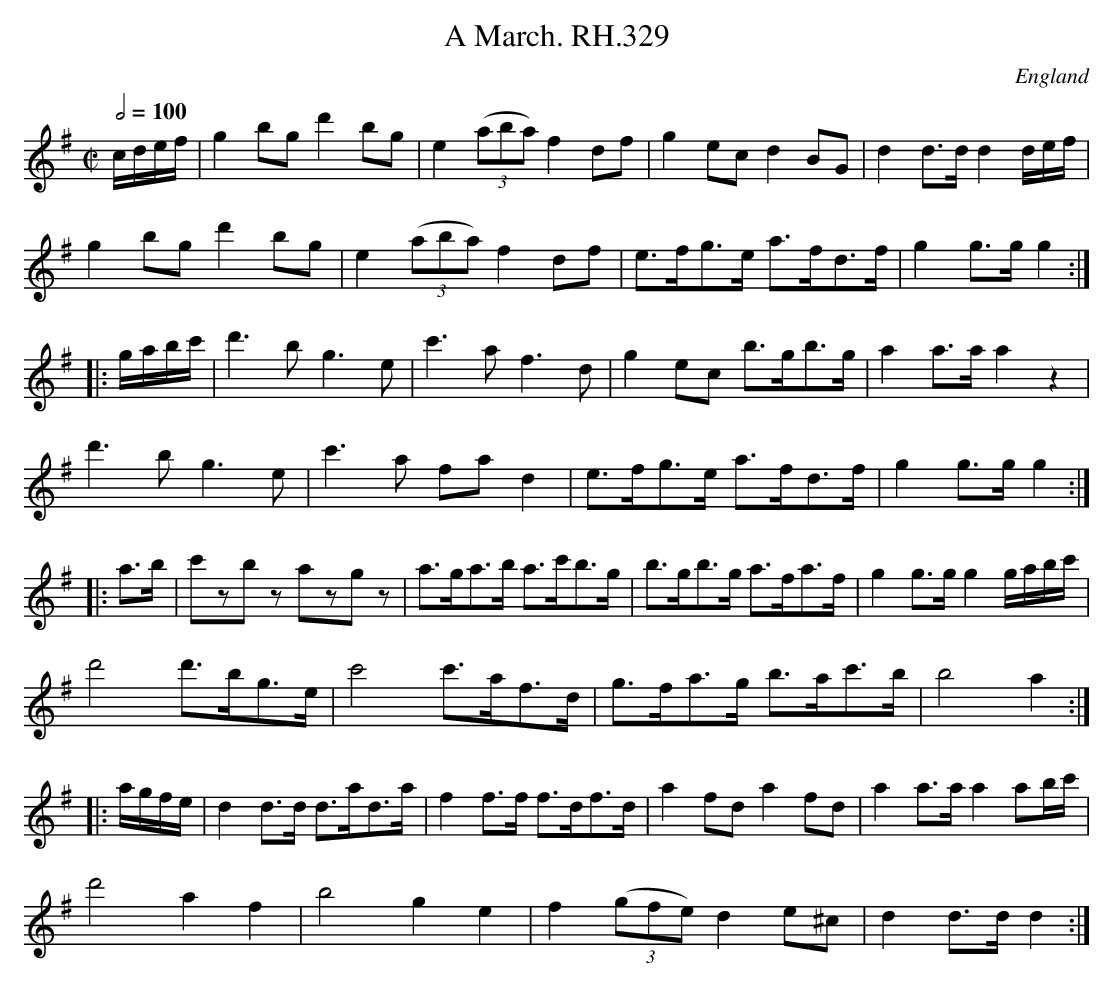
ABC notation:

X:1
T:March. RH.329, A
O:England
M:C|
L:1/8
Q:1/2=100
K:G
c/d/e/f/|g2bg d'2bg|e2 ((3aba) f2df|\
g2ec d2BG|d2d>d d2d/e/f/|
g2bg d'2bg|e2 ((3aba) f2df|\
e>fg>e a>fd>f|g2g>g g2:|
|:g/a/b/c'/|d'3b g3e|c'3a f3d|\
g2ec b>gb>g|a2a>a a2z2|
d'3b g3e|c'3a fad2|\
e>fg>e a>fd>f|g2g>g g2:|
|:a>b|c'zbz azgz|a>ga>b a>c'b>g|\
b>gb>g a>fa>f|g2g>g g2g/a/b/c'/|
d'4 d'>bg>e|c'4 c'>af>d|\
g>fa>g b>ac'>b|b4 a2:|
|:a/g/f/e/|d2d>d d>ad>a|f2f>f f>df>d|\
a2fd a2fd|a2a>a a2ab/c'/|
d'4 a2f2|b4 g2e2|\
f2 ((3gfe) d2e^c|d2d>d d2:|
